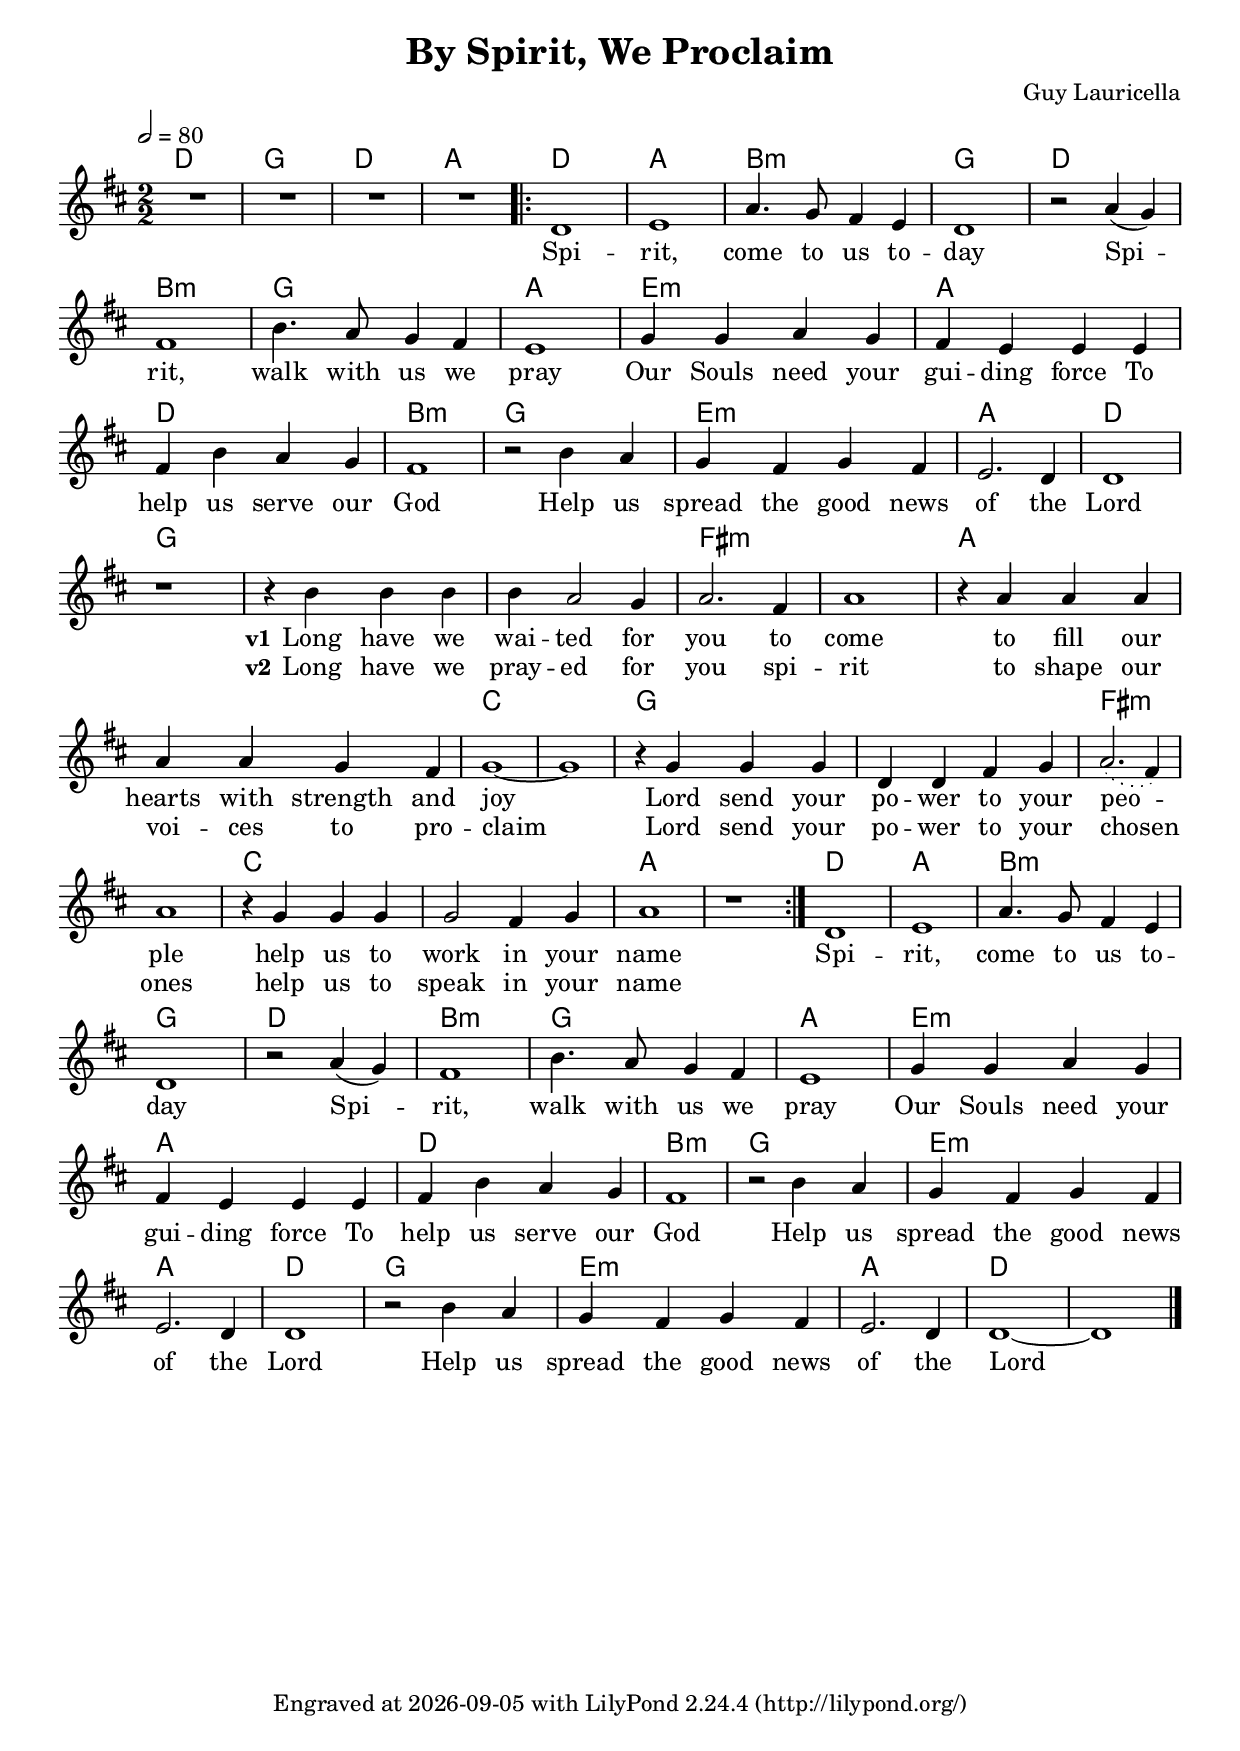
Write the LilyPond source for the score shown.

\version "2.24.3"

\paper {
  
}

\header {
  title = "By Spirit, We Proclaim"
  composer = "Guy Lauricella"
  date = 1984
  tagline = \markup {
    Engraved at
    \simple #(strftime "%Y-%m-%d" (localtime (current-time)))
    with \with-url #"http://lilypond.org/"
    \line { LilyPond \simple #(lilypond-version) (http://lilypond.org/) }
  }
}
global = {
  \numericTimeSignature
  \time 2/2
  \tempo 2 = 80
  \key d \major 
}
\include "predefined-guitar-fretboards.ly"


intromelody =  {R1*4}
introchords = \chordmode  {d1 g d a } 


refrainchords = \chordmode { \set noChordSymbol = "-"  d1  a b:m g  d b:m g a e:m a d b:m g e:m a d}
refrainmelody = { 
  d1 e a4. g8 fis4 e d1 
  r2 a'4 (g) fis1  b4. a8 g4 fis  e1  
  g4 g a g fis e e 
  e fis b a g fis1
  r2 b4 a g fis g fis e2. d4 d1 
}
refrainlyrics = \lyricmode { 
  Spi -- rit, come to us to -- day
  Spi -- rit, walk with us we pray
  Our Souls need your gui -- ding force
  To help us serve our God
  Help us spread the good news of the Lord
}

versechords = \chordmode { g1*3 fis1*2:m a c g fis:m c a1*2}
versemelody = {
  r1
  r4 b' b b b a2 g4 a2.fis4 a1
  r4 a a a a a g fis4 g1 ~ g
  r4 g g g d d fis g  \slurDotted a2. (fis4) a1
  r4 g g g g2 fis4 g a1 r
}

verseone = \lyricmode {
  Long have we wai -- ted for you to come 
  to fill our hearts with strength and joy
  Lord send your po -- wer to your peo -- ple
  help us to work in your name
}
 
versetwo = \lyricmode { 
  Long have we pray -- ed for you spi -- rit
  to shape our voi -- ces to pro -- claim
  Lord send your po -- wer to your chosen ones
  help us to speak in your name
}

\score {
   <<  
    \override Score.NonMusicalPaperColumn.padding = #1.75
    \new ChordNames \with { midiInstrument = "drawbar organ"} { \global \introchords \repeat volta 2 { \refrainchords \versechords} \refrainchords \chordmode {g1 e:m a d1*2 }}
    \new Voice = "melody" \with { midiInstrument = "oboe (orch)" } 
      {
      \relative c' {\global \intromelody  \repeat volta 2 { \refrainmelody \versemelody } \relative c' {\slurSolid \refrainmelody r2 b'4 a g fis g fis e2. d4 d1 ~ d \bar "|." } }
    }
     \new Lyrics \lyricsto "melody" {
       <<  {\refrainlyrics \set stanza = "v1"  \verseone}
           \new Lyrics {
             \set associatedVoice = "melody"
             \skip 1*36 \set stanza = "v2" \versetwo
           }
       >>
      \refrainlyrics \lyricmode { Help us spread the good news of the Lord }
     }
  >>

  \layout {
    indent = 0.0
    \context {
      \Score
      \omit BarNumber
    }
  }
  \midi {}
}
